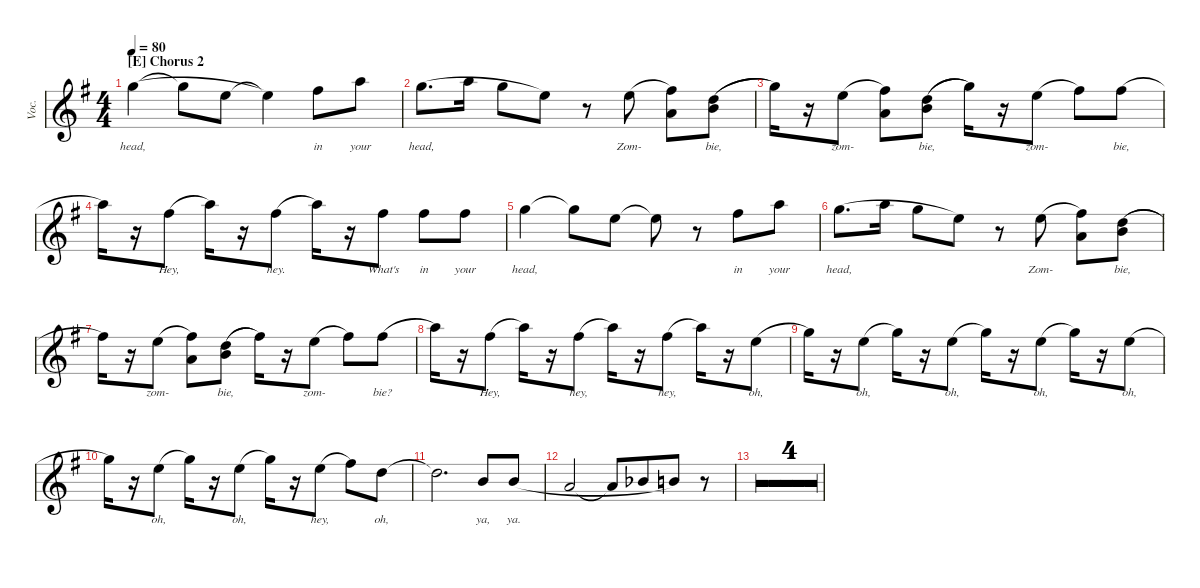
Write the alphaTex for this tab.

\hideDynamics
\bracketExtendMode nobrackets
\otherSystemsTrackNameOrientation horizontal
\track ("Vocal" "Voc.") {defaultSystemsLayout 4 multiBarRest instrument voiceoohs}
\staff {score}
\tuning (E4 B3 G3 D3 A2 E2)
\ts (4 4)
\section ("E" "Chorus 2")
\tempo 80
\clef g2
\ks g
15.1{acc forcenatural}.4{lyrics (0 "head,") lyrics (1 "") lyrics (2 "") lyrics (3 "") lyrics (4 "") dy mf legatoorigin beam Down} 15.1{t acc forcenatural}.8{legatoorigin beam Down} 12.1{acc forcenatural}.8{legatoorigin beam Down} 12.1{t acc forcenatural}.4{beam Down} 14.1{acc #}.8{lyrics (0 "in") lyrics (1 "") lyrics (2 "") lyrics (3 "") lyrics (4 "") beam Down} 17.1{acc forcenatural}.8{lyrics (0 "your") lyrics (1 "") lyrics (2 "") lyrics (3 "") lyrics (4 "") beam Down} |
15.1{acc forcenatural}.8{d lyrics (0 "head,") lyrics (1 "") lyrics (2 "") lyrics (3 "") lyrics (4 "") legatoorigin beam Down} 17.1{acc forcenatural}.16{legatoorigin beam Down} 15.1{acc forcenatural}.8{legatoorigin beam Down} 12.1{acc forcenatural}.8{beam Down} r.8{beam Down} 12.1{acc forcenatural}.8{lyrics (0 "Zom-") lyrics (1 "") lyrics (2 "") lyrics (3 "") lyrics (4 "") legatoorigin beam Down} (14.1{acc #} 14.3{acc forcenatural}).8{beam Down} (10.1{acc forcenatural} 12.2{acc forcenatural}).8{lyrics (0 "bie,") lyrics (1 "") lyrics (2 "") lyrics (3 "") lyrics (4 "") legatoorigin beam Down} |
15.1{acc forcenatural}.16{beam Down} r.16{beam Down} 12.1{acc forcenatural}.8{lyrics (0 "zom-") lyrics (1 "") lyrics (2 "") lyrics (3 "") lyrics (4 "") legatoorigin beam Down} (14.1{acc #} 14.3{acc forcenatural}).8{beam Down} (10.1{acc forcenatural} 12.2{acc forcenatural}).8{lyrics (0 "bie,") lyrics (1 "") lyrics (2 "") lyrics (3 "") lyrics (4 "") legatoorigin beam Down} 15.1{acc forcenatural}.16{beam Down} r.16{beam Down} 12.1{acc forcenatural}.8{lyrics (0 "zom-") lyrics (1 "") lyrics (2 "") lyrics (3 "") lyrics (4 "") legatoorigin beam Down} 14.1{acc #}.8{beam Down} 14.1{acc #}.8{lyrics (0 "bie,") lyrics (1 "") lyrics (2 "") lyrics (3 "") lyrics (4 "") legatoorigin beam Down} |
17.1{acc forcenatural}.16{beam Down} r.16{beam Down} 14.1{acc #}.8{lyrics (0 "Hey,") lyrics (1 "") lyrics (2 "") lyrics (3 "") lyrics (4 "") legatoorigin beam Down} 17.1{acc forcenatural}.16{beam Down} r.16{beam Down} 14.1{acc #}.8{lyrics (0 "hey.") lyrics (1 "") lyrics (2 "") lyrics (3 "") lyrics (4 "") legatoorigin beam Down} 17.1{acc forcenatural}.16{beam Down} r.16{beam Down} 14.1{acc #}.8{lyrics (0 "What's") lyrics (1 "") lyrics (2 "") lyrics (3 "") lyrics (4 "") beam Down} 14.1{acc #}.8{lyrics (0 "in") lyrics (1 "") lyrics (2 "") lyrics (3 "") lyrics (4 "") beam Down} 14.1{acc #}.8{lyrics (0 "your") lyrics (1 "") lyrics (2 "") lyrics (3 "") lyrics (4 "") beam Down} |
15.1{acc forcenatural}.4{lyrics (0 "head,") lyrics (1 "") lyrics (2 "") lyrics (3 "") lyrics (4 "") beam Down} 15.1{t acc forcenatural}.8{beam Down} 12.1{acc forcenatural}.8{beam Down} 12.1{t acc forcenatural}.8{beam Down} r.8{beam Down} 14.1{acc #}.8{lyrics (0 "in") lyrics (1 "") lyrics (2 "") lyrics (3 "") lyrics (4 "") beam Down} 17.1{acc forcenatural}.8{lyrics (0 "your") lyrics (1 "") lyrics (2 "") lyrics (3 "") lyrics (4 "") beam Down} |
15.1{acc forcenatural}.8{d lyrics (0 "head,") lyrics (1 "") lyrics (2 "") lyrics (3 "") lyrics (4 "") legatoorigin beam Down} 17.1{acc forcenatural}.16{legatoorigin beam Down} 15.1{acc forcenatural}.8{legatoorigin beam Down} 12.1{acc forcenatural}.8{beam Down} r.8{beam Down} 12.1{acc forcenatural}.8{lyrics (0 "Zom-") lyrics (1 "") lyrics (2 "") lyrics (3 "") lyrics (4 "") legatoorigin beam Down} (14.1{acc #} 14.3{acc forcenatural}).8{beam Down} (10.1{acc forcenatural} 12.2{acc forcenatural}).8{lyrics (0 "bie,") lyrics (1 "") lyrics (2 "") lyrics (3 "") lyrics (4 "") legatoorigin beam Down} |
14.1{acc #}.16{beam Down} r.16{beam Down} 12.1{acc forcenatural}.8{lyrics (0 "zom-") lyrics (1 "") lyrics (2 "") lyrics (3 "") lyrics (4 "") legatoorigin beam Down} (14.1{acc #} 14.3{acc forcenatural}).8{beam Down} (10.1{acc forcenatural} 12.2{acc forcenatural}).8{lyrics (0 "bie,") lyrics (1 "") lyrics (2 "") lyrics (3 "") lyrics (4 "") legatoorigin beam Down} 14.1{acc #}.16{beam Down} r.16{beam Down} 12.1{acc forcenatural}.8{lyrics (0 "zom-") lyrics (1 "") lyrics (2 "") lyrics (3 "") lyrics (4 "") legatoorigin beam Down} 14.1{acc #}.8{beam Down} 14.1{acc #}.8{lyrics (0 "bie?") lyrics (1 "") lyrics (2 "") lyrics (3 "") lyrics (4 "") legatoorigin beam Down} |
17.1{acc forcenatural}.16{beam Down} r.16{beam Down} 14.1{acc #}.8{lyrics (0 "Hey,") lyrics (1 "") lyrics (2 "") lyrics (3 "") lyrics (4 "") legatoorigin beam Down} 17.1{acc forcenatural}.16{beam Down} r.16{beam Down} 14.1{acc #}.8{lyrics (0 "hey,") lyrics (1 "") lyrics (2 "") lyrics (3 "") lyrics (4 "") legatoorigin beam Down} 17.1{acc forcenatural}.16{beam Down} r.16{beam Down} 14.1{acc #}.8{lyrics (0 "hey,") lyrics (1 "") lyrics (2 "") lyrics (3 "") lyrics (4 "") legatoorigin beam Down} 17.1{acc forcenatural}.16{beam Down} r.16{beam Down} 12.1{acc forcenatural}.8{lyrics (0 "oh,") lyrics (1 "") lyrics (2 "") lyrics (3 "") lyrics (4 "") legatoorigin beam Down} |
15.1{acc forcenatural}.16{beam Down} r.16{beam Down} 12.1{acc forcenatural}.8{lyrics (0 "oh,") lyrics (1 "") lyrics (2 "") lyrics (3 "") lyrics (4 "") legatoorigin beam Down} 15.1{acc forcenatural}.16{beam Down} r.16{beam Down} 12.1{acc forcenatural}.8{lyrics (0 "oh,") lyrics (1 "") lyrics (2 "") lyrics (3 "") lyrics (4 "") legatoorigin beam Down} 15.1{acc forcenatural}.16{beam Down} r.16{beam Down} 12.1{acc forcenatural}.8{lyrics (0 "oh,") lyrics (1 "") lyrics (2 "") lyrics (3 "") lyrics (4 "") legatoorigin beam Down} 15.1{acc forcenatural}.16{beam Down} r.16{beam Down} 12.1{acc forcenatural}.8{lyrics (0 "oh,") lyrics (1 "") lyrics (2 "") lyrics (3 "") lyrics (4 "") legatoorigin beam Down} |
15.1{acc forcenatural}.16{beam Down} r.16{beam Down} 12.1{acc forcenatural}.8{lyrics (0 "oh,") lyrics (1 "") lyrics (2 "") lyrics (3 "") lyrics (4 "") legatoorigin beam Down} 15.1{acc forcenatural}.16{beam Down} r.16{beam Down} 12.1{acc forcenatural}.8{lyrics (0 "oh,") lyrics (1 "") lyrics (2 "") lyrics (3 "") lyrics (4 "") legatoorigin beam Down} 15.1{acc forcenatural}.16{beam Down} r.16{beam Down} 12.1{acc forcenatural}.8{lyrics (0 "hey,") lyrics (1 "") lyrics (2 "") lyrics (3 "") lyrics (4 "") legatoorigin beam Down} 14.1{acc #}.8{beam Down} 10.1{acc forcenatural}.8{lyrics (0 "oh,") lyrics (1 "") lyrics (2 "") lyrics (3 "") lyrics (4 "") beam Down} |
10.1{t acc forcenatural}.2{d beam Down} 7.1{acc forcenatural}.8{lyrics (0 "ya,") lyrics (1 "") lyrics (2 "") lyrics (3 "") lyrics (4 "") beam Up} 7.1{acc forcenatural}.8{lyrics (0 "ya.") lyrics (1 "") lyrics (2 "") lyrics (3 "") lyrics (4 "") legatoorigin beam Up} |
5.1{acc forcenatural}.2{legatoorigin beam Up} 5.1{t acc forcenatural}.8{legatoorigin beam Up beam merge} 6.1{acc b}.8{legatoorigin beam Up beam merge} 7.1{acc forcenatural}.8{beam Up} r.8{beam Up} |
r.1{beam Down} |
r.1{beam Down} |
r.1{beam Down} |
r.1{beam Down}
